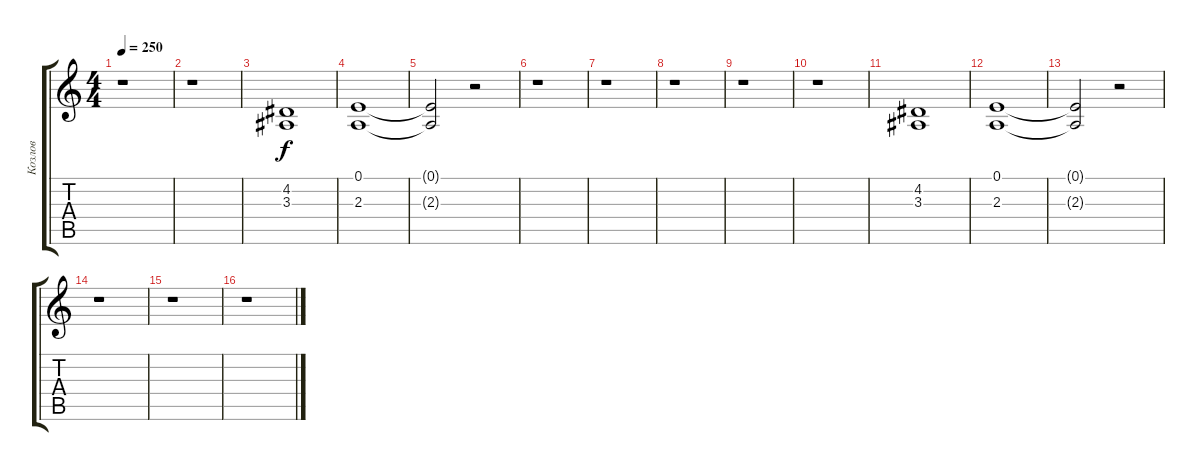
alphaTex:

\track ("Козлов" "Козлов") {instrument drawbarorgan}
\staff {score tabs}
\tuning (E4 B3 G3 D3 A2 E2) {hide}
\ts (4 4)
\tempo 250
\clef g2
\ks c
r.1{dy f} |
r.1 |
(4.2 3.3).1 |
(0.1 2.3).1 |
(0.1{t} 2.3{t}).2 r.2 |
r.1 |
r.1 |
r.1 |
r.1 |
r.1 |
(4.2 3.3).1 |
(0.1 2.3).1 |
(0.1{t} 2.3{t}).2 r.2 |
r.1 |
r.1 |
r.1
